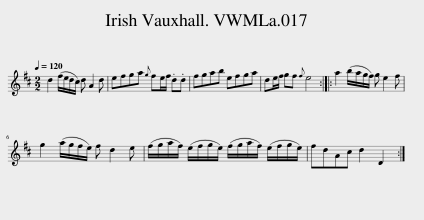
X:1
L:1/8
Q:1/4=120
M:2/2
I:linebreak $
K:D
V:1 treble
V:1
 d2 (f/e/d/c/) d A2 d | efga{g} fe/f/ .d.d | fgab efga | de/f/ gf{f} e4 :: a2 (b/a/g/f/) g e2 f |$ %5
 g2 (a/g/f/e/) f d2 e | (f/g/a/f/) (e/f/g/e/) (f/g/a/f/) (e/f/g/e/) | fdAc d2 D2 :| %8
